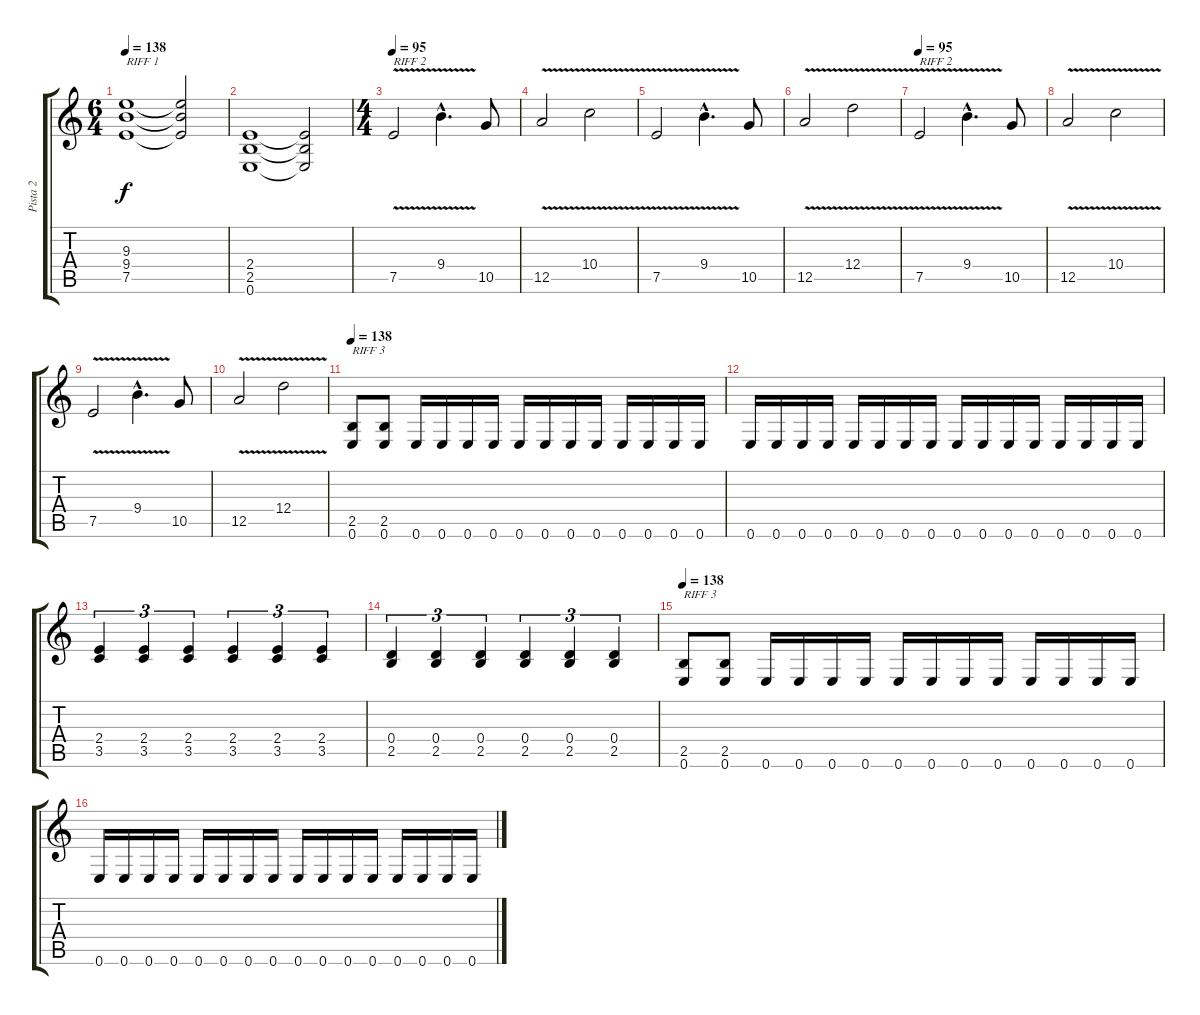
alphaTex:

\track ("Pista 2" "Pista 2") {instrument distortionguitar}
\staff {score tabs}
\tuning (E4 B3 G3 D3 A2 E2) {hide}
\ts (6 4)
\tempo 138
\clef g2
\ks c
(9.3 9.4 7.5).1{txt "RIFF 1" dy f instrument distortionguitar} (9.3{t} 9.4{t} 7.5{t}).2 |
(2.4 2.5 0.6).1 (2.4{t} 2.5{t} 0.6{t}).2 |
\ts (4 4)
\tempo 95
7.5{v}.2{txt "RIFF 2"} 9.4{v hac}.4{d} 10.5.8 |
12.5{v}.2 10.4{v}.2 |
7.5{v}.2 9.4{v hac}.4{d} 10.5.8 |
12.5{v}.2 12.4{v}.2 |
\tempo 95
7.5{v}.2{txt "RIFF 2"} 9.4{v hac}.4{d} 10.5.8 |
12.5{v}.2 10.4{v}.2 |
7.5{v}.2 9.4{v hac}.4{d} 10.5.8 |
12.5{v}.2 12.4{v}.2 |
\tempo 138
(2.5 0.6).8{txt "RIFF 3"} (2.5 0.6).8 0.6.16 0.6.16 0.6.16 0.6.16 0.6.16 0.6.16 0.6.16 0.6.16 0.6.16 0.6.16 0.6.16 0.6.16 |
0.6.16 0.6.16 0.6.16 0.6.16 0.6.16 0.6.16 0.6.16 0.6.16 0.6.16 0.6.16 0.6.16 0.6.16 0.6.16 0.6.16 0.6.16 0.6.16 |
(2.4 3.5).4{tu (3 2)} (2.4 3.5).4{tu (3 2)} (2.4 3.5).4{tu (3 2)} (2.4 3.5).4{tu (3 2)} (2.4 3.5).4{tu (3 2)} (2.4 3.5).4{tu (3 2)} |
(0.4 2.5).4{tu (3 2)} (0.4 2.5).4{tu (3 2)} (0.4 2.5).4{tu (3 2)} (0.4 2.5).4{tu (3 2)} (0.4 2.5).4{tu (3 2)} (0.4 2.5).4{tu (3 2)} |
\tempo 138
(2.5 0.6).8{txt "RIFF 3"} (2.5 0.6).8 0.6.16 0.6.16 0.6.16 0.6.16 0.6.16 0.6.16 0.6.16 0.6.16 0.6.16 0.6.16 0.6.16 0.6.16 |
0.6.16 0.6.16 0.6.16 0.6.16 0.6.16 0.6.16 0.6.16 0.6.16 0.6.16 0.6.16 0.6.16 0.6.16 0.6.16 0.6.16 0.6.16 0.6.16
